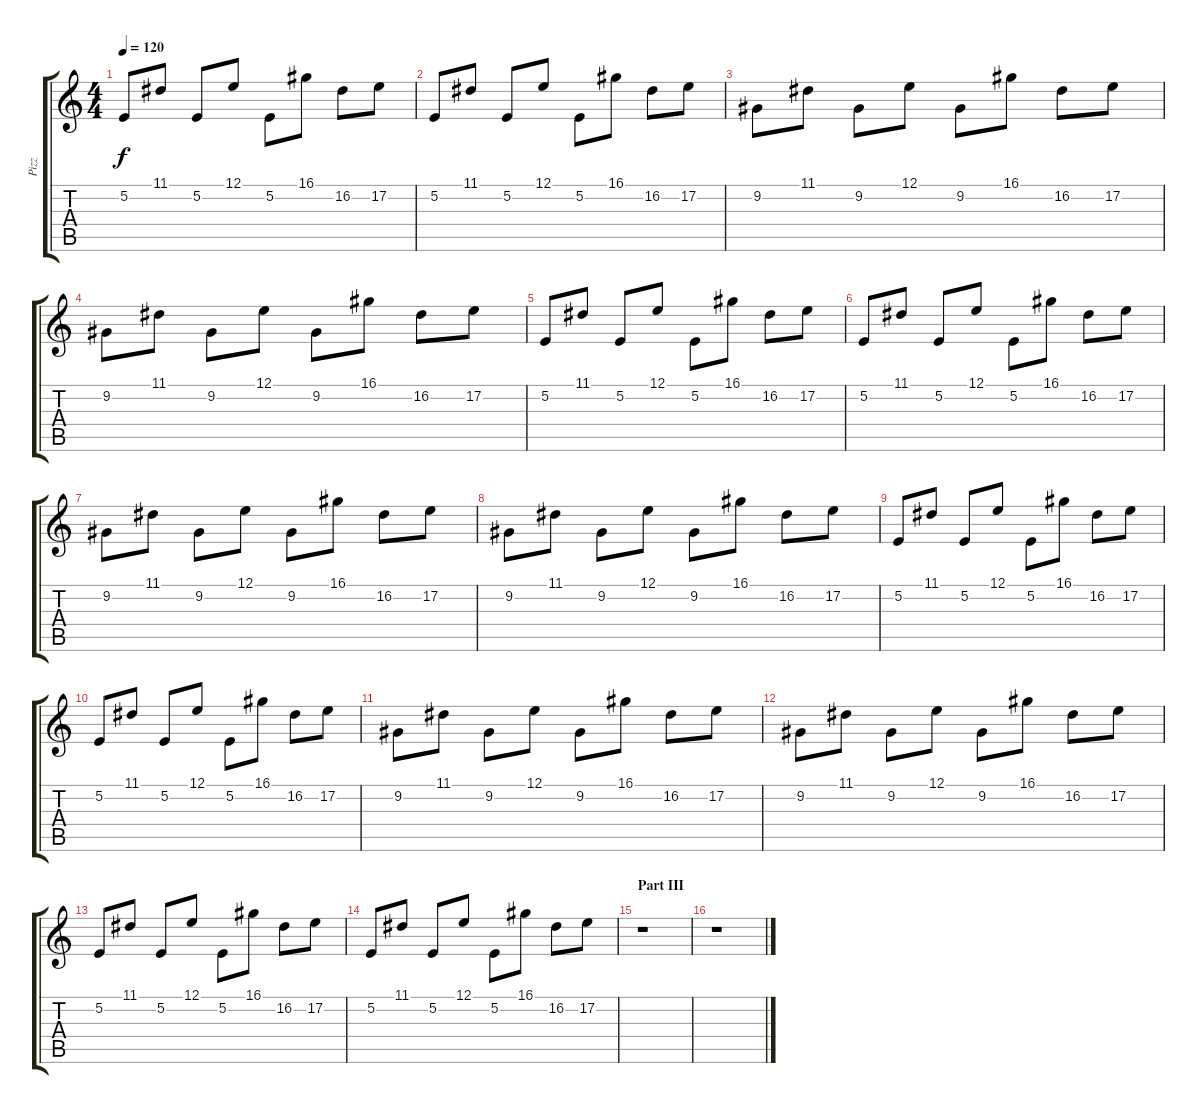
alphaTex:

\track ("Pizz" "Pizz") {instrument pizzicatostrings}
\staff {score tabs}
\tuning (E4 B3 G3 D3 A2 E2) {hide}
\ts (4 4)
\tempo 120
\clef g2
\ks c
5.2.8{dy f instrument musicbox} 11.1.8 5.2.8 12.1.8 5.2.8 16.1.8 16.2.8 17.2.8 |
5.2.8{instrument musicbox} 11.1.8 5.2.8 12.1.8 5.2.8 16.1.8 16.2.8 17.2.8 |
9.2.8{instrument musicbox} 11.1.8 9.2.8 12.1.8 9.2.8 16.1.8 16.2.8 17.2.8 |
9.2.8{instrument musicbox} 11.1.8 9.2.8 12.1.8 9.2.8 16.1.8 16.2.8 17.2.8 |
5.2.8{instrument musicbox} 11.1.8 5.2.8 12.1.8 5.2.8 16.1.8 16.2.8 17.2.8 |
5.2.8{instrument musicbox} 11.1.8 5.2.8 12.1.8 5.2.8 16.1.8 16.2.8 17.2.8 |
9.2.8{instrument musicbox} 11.1.8 9.2.8 12.1.8 9.2.8 16.1.8 16.2.8 17.2.8 |
9.2.8{instrument musicbox} 11.1.8 9.2.8 12.1.8 9.2.8 16.1.8 16.2.8 17.2.8 |
5.2.8{instrument musicbox} 11.1.8 5.2.8 12.1.8 5.2.8 16.1.8 16.2.8 17.2.8 |
5.2.8{instrument musicbox} 11.1.8 5.2.8 12.1.8 5.2.8 16.1.8 16.2.8 17.2.8 |
9.2.8{instrument musicbox} 11.1.8 9.2.8 12.1.8 9.2.8 16.1.8 16.2.8 17.2.8 |
9.2.8{instrument musicbox} 11.1.8 9.2.8 12.1.8 9.2.8 16.1.8 16.2.8 17.2.8 |
5.2.8{instrument musicbox} 11.1.8 5.2.8 12.1.8 5.2.8 16.1.8 16.2.8 17.2.8 |
5.2.8{instrument musicbox} 11.1.8 5.2.8 12.1.8 5.2.8 16.1.8 16.2.8 17.2.8 |
\section ("" "Part III")
r.1 |
r.1
